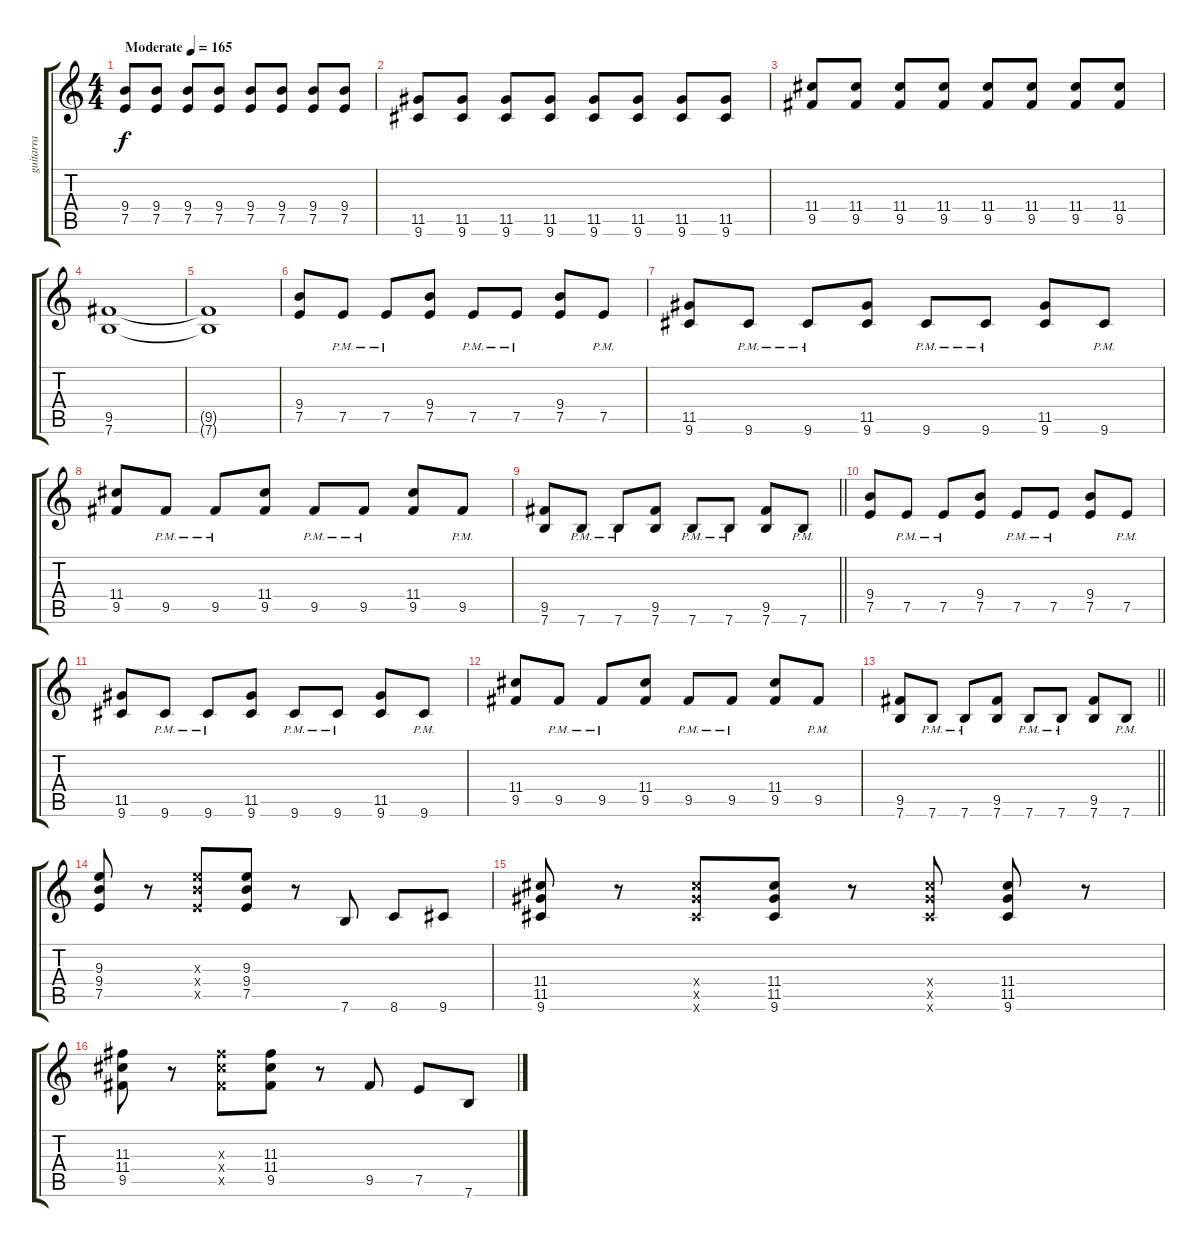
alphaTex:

\track ("guitarra" "guitarra") {instrument overdrivenguitar}
\staff {score tabs}
\tuning (E4 B3 G3 D3 A2 E2) {hide}
\ts (4 4)
\tempo (165 "Moderate")
\clef g2
\ks c
(9.4 7.5).8{dy f instrument overdrivenguitar} (9.4 7.5).8 (9.4 7.5).8 (9.4 7.5).8 (9.4 7.5).8 (9.4 7.5).8 (9.4 7.5).8 (9.4 7.5).8 |
(11.5 9.6).8 (11.5 9.6).8 (11.5 9.6).8 (11.5 9.6).8 (11.5 9.6).8 (11.5 9.6).8 (11.5 9.6).8 (11.5 9.6).8 |
(11.4 9.5).8 (11.4 9.5).8 (11.4 9.5).8 (11.4 9.5).8 (11.4 9.5).8 (11.4 9.5).8 (11.4 9.5).8 (11.4 9.5).8 |
(9.5 7.6).1 |
(9.5{t} 7.6{t}).1 |
(9.4 7.5).8 7.5{pm}.8 7.5{pm}.8 (9.4 7.5).8 7.5{pm}.8 7.5{pm}.8 (9.4 7.5).8 7.5{pm}.8 |
(11.5 9.6).8 9.6{pm}.8 9.6{pm}.8 (11.5 9.6).8 9.6{pm}.8 9.6{pm}.8 (11.5 9.6).8 9.6{pm}.8 |
(11.4 9.5).8 9.5{pm}.8 9.5{pm}.8 (11.4 9.5).8 9.5{pm}.8 9.5{pm}.8 (11.4 9.5).8 9.5{pm}.8 |
\barLineRight lightlight
(9.5 7.6).8 7.6{pm}.8 7.6{pm}.8 (9.5 7.6).8 7.6{pm}.8 7.6{pm}.8 (9.5 7.6).8 7.6{pm}.8 |
(9.4 7.5).8 7.5{pm}.8 7.5{pm}.8 (9.4 7.5).8 7.5{pm}.8 7.5{pm}.8 (9.4 7.5).8 7.5{pm}.8 |
(11.5 9.6).8 9.6{pm}.8 9.6{pm}.8 (11.5 9.6).8 9.6{pm}.8 9.6{pm}.8 (11.5 9.6).8 9.6{pm}.8 |
(11.4 9.5).8 9.5{pm}.8 9.5{pm}.8 (11.4 9.5).8 9.5{pm}.8 9.5{pm}.8 (11.4 9.5).8 9.5{pm}.8 |
\barLineRight lightlight
(9.5 7.6).8 7.6{pm}.8 7.6{pm}.8 (9.5 7.6).8 7.6{pm}.8 7.6{pm}.8 (9.5 7.6).8 7.6{pm}.8 |
(9.3 9.4 7.5).8 r.8 (9.3{x} 9.4{x} 7.5{x}).8 (9.3 9.4 7.5).8 r.8 7.6.8 8.6.8 9.6.8 |
(11.4 11.5 9.6).8 r.8 (11.4{x} 11.5{x} 9.6{x}).8 (11.4 11.5 9.6).8 r.8 (11.4{x} 11.5{x} 9.6{x}).8 (11.4 11.5 9.6).8 r.8 |
(11.3 11.4 9.5).8 r.8 (11.3{x} 11.4{x} 9.5{x}).8 (11.3 11.4 9.5).8 r.8 9.5.8 7.5.8 7.6.8
